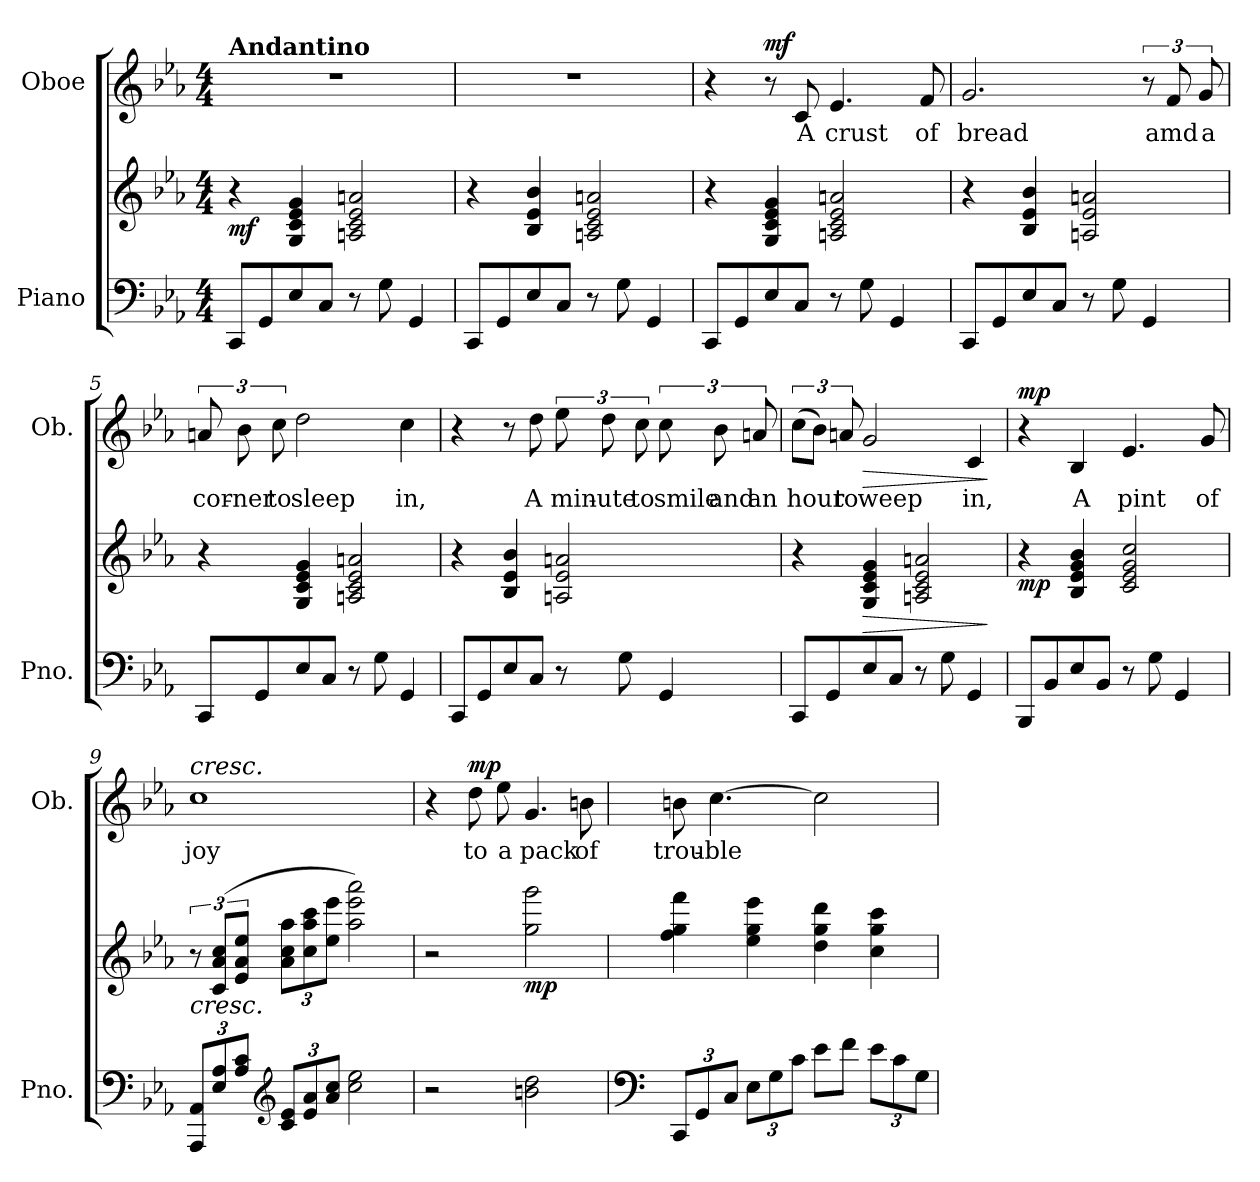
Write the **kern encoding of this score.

**kern	**kern	**dynam	**kern	**text	**dynam
*part2	*part2	*part2	*part1	*part1	*part1
*staff3	*staff2	*staff2/3	*staff1	*staff1	*staff1
*I"Piano	*	*	*I"Oboe	*	*
*I'Pno.	*	*	*I'Ob.	*	*
*clefF4	*clefG2	*	*clefG2	*	*
*k[b-e-a-]	*k[b-e-a-]	*	*k[b-e-a-]	*	*
*M4/4	*M4/4	*	*M4/4	*	*
=1	=1	=1	=1	=1	=1
!	!	!	!LO:TX:a:B:t=Andantino	!	!
!	!	!LO:DY:b	!	!	!
8CC/L	4r	mf	1r	.	.
8GG/	.	.	.	.	.
8E-/	4G/ 4c/ 4e-/ 4g/	.	.	.	.
8C/J	.	.	.	.	.
8r	2An/ 2c/ 2e-/ 2an/	.	.	.	.
8G\	.	.	.	.	.
4GG/	.	.	.	.	.
=2	=2	=2	=2	=2	=2
8CC/L	4r	.	1r	.	.
8GG/	.	.	.	.	.
8E-/	4B-/ 4e-/ 4b-/	.	.	.	.
8C/J	.	.	.	.	.
8r	2An/ 2c/ 2e-/ 2an/	.	.	.	.
8G\	.	.	.	.	.
4GG/	.	.	.	.	.
=3	=3	=3	=3	=3	=3
8CC/L	4r	.	4r	.	.
8GG/	.	.	.	.	.
!	!	!	!	!	!LO:DY:a
8E-/	4G/ 4c/ 4e-/ 4g/	.	8r	.	mf
!	!	!	!	!LO:LY:b	!
8C/J	.	.	8c/	A	.
!	!	!	!	!LO:LY:b	!
8r	2An/ 2c/ 2e-/ 2an/	.	4.e-/	crust	.
8G\	.	.	.	.	.
4GG/	.	.	.	.	.
!	!	!	!	!LO:LY:b	!
.	.	.	8f/	of	.
=4	=4	=4	=4	=4	=4
!	!	!	!	!LO:LY:b	!
8CC/L	4r	.	2.g/	bread	.
8GG/	.	.	.	.	.
8E-/	4B-/ 4e-/ 4b-/	.	.	.	.
8C/J	.	.	.	.	.
8r	2An/ 2e-/ 2an/	.	.	.	.
8G\	.	.	.	.	.
4GG/	.	.	12r	.	.
!	!	!	!	!LO:LY:b	!
.	.	.	12f/	amd	.
!	!	!	!	!LO:LY:b	!
.	.	.	12g/	a	.
!!LO:LB:g=z
=5	=5	=5	=5	=5	=5
!	!	!	!	!LO:LY:b	!
8CC/L	4r	.	12an/	cor-	.
!	!	!	!	!LO:LY:b	!
.	.	.	12b-\	-ner	.
8GG/	.	.	.	.	.
!	!	!	!	!LO:LY:b	!
.	.	.	12cc\	to	.
!	!	!	!	!LO:LY:b	!
8E-/	4G/ 4c/ 4e-/ 4g/	.	2dd\	sleep	.
8C/J	.	.	.	.	.
8r	2An/ 2c/ 2e-/ 2an/	.	.	.	.
8G\	.	.	.	.	.
!	!	!	!	!LO:LY:b	!
4GG/	.	.	4cc\	in,	.
=6	=6	=6	=6	=6	=6
8CC/L	4r	.	4r	.	.
8GG/	.	.	.	.	.
8E-/	4B-/ 4e-/ 4b-/	.	8r	.	.
!	!	!	!	!LO:LY:b	!
8C/J	.	.	8dd\	A	.
!	!	!	!	!LO:LY:b	!
8r	2An/ 2e-/ 2an/	.	12ee-\	min-	.
!	!	!	!	!LO:LY:b	!
.	.	.	12dd\	-ute	.
8G\	.	.	.	.	.
!	!	!	!	!LO:LY:b	!
.	.	.	12cc\	to	.
!	!	!	!	!LO:LY:b	!
4GG/	.	.	12cc\	smile	.
!	!	!	!	!LO:LY:b	!
.	.	.	12b-\	and	.
!	!	!	!	!LO:LY:b	!
.	.	.	12an/	an	.
=7	=7	=7	=7	=7	=7
!	!	!	!	!LO:LY:b	!
8CC/L	4r	.	(12cc\L	hour	.
.	.	.	12b-\J)	.	.
8GG/	.	.	.	.	.
!	!	!	!	!LO:LY:b	!
.	.	.	12an/	to	.
!	!	!LO:HP:b	!	!LO:LY:b	!LO:HP:b
8E-/	4G/ 4c/ 4e-/ 4g/	>	2g/	weep	>
8C/J	.	.	.	.	.
8r	2An/ 2c/ 2e-/ 2an/	.	.	.	.
8G\	.	.	.	.	.
!	!	!	!	!LO:LY:b	!
4GG/	.	.	4c/	in,	.
.	.	]	.	.	]
!!LO:LB:g=z
=8	=8	=8	=8	=8	=8
!	!	!LO:DY:b	!	!	!LO:DY:a
8BBB-/L	4r	mp	4r	.	mp
8BB-/	.	.	.	.	.
!	!	!	!	!LO:LY:b	!
8E-/	4B-/ 4e-/ 4g/ 4b-/	.	4B-/	A	.
8BB-/J	.	.	.	.	.
!	!	!	!	!LO:LY:b	!
8r	2c/ 2e-/ 2g/ 2cc/	.	4.e-/	pint	.
8G\	.	.	.	.	.
4GG/	.	.	.	.	.
!	!	!	!	!LO:LY:b	!
.	.	.	8g/	of	.
=9	=9	=9	=9	=9	=9
*Xbrackettup	*	*	*	*	*
!	!	!	!LO:TX:a:i:t=cresc.	!	!
!	!LO:TX:b:i:t=cresc.	!	!	!	!
!	!	!	!	!LO:LY:b	!
12AAA-/ 12AA-/L	12r	.	1cc	joy	.
12E-/ 12A-/	(12c/ 12a-/ 12cc/L	.	.	.	.
12A-/ 12c/J	12e-/ 12a-/ 12ee-/J	.	.	.	.
*clefG2	*	*	*	*	*
*	*Xbrackettup	*	*	*	*
12c/ 12e-/L	12a-\ 12cc\ 12aa-\L	.	.	.	.
12e-/ 12a-/	12cc\ 12aa-\ 12ccc\	.	.	.	.
12a-/ 12cc/J	12ee-\ 12eee-\J	.	.	.	.
2cc\ 2ee-\	2aa-\ 2eee-\ 2aaa-\)	.	.	.	.
=10	=10	=10	=10	=10	=10
2r	2r	.	4r	.	.
!	!	!	!	!LO:LY:b	!LO:DY:a
.	.	.	8dd\	to	mp
!	!	!	!	!LO:LY:b	!
.	.	.	8ee-\	a	.
!	!	!LO:DY:b	!	!LO:LY:b	!
2bn\ 2dd\	2gg\ 2ggg\	mp	4.g/	pack	.
!	!	!	!	!LO:LY:b	!
.	.	.	8bn\	of	.
=11	=11	=11	=11	=11	=11
*clefF4	*	*	*	*	*
!	!	!	!	!LO:LY:b	!
12CC/L	4ff\ 4gg\ 4fff\	.	8bn\	trou-	.
12GG/	.	.	.	.	.
!	!	!	!	!LO:LY:b	!
.	.	.	[4.cc\	-ble	.
12C/J	.	.	.	.	.
12E-\L	4ee-\ 4gg\ 4eee-\	.	.	.	.
12G\	.	.	.	.	.
12c\J	.	.	.	.	.
8e-\L	4dd\ 4gg\ 4ddd\	.	2cc\]	.	.
8f\J	.	.	.	.	.
12e-\L	4cc\ 4gg\ 4ccc\	.	.	.	.
12c\	.	.	.	.	.
12G\J	.	.	.	.	.
=	=	=	=	=	=
*-	*-	*-	*-	*-	*-
